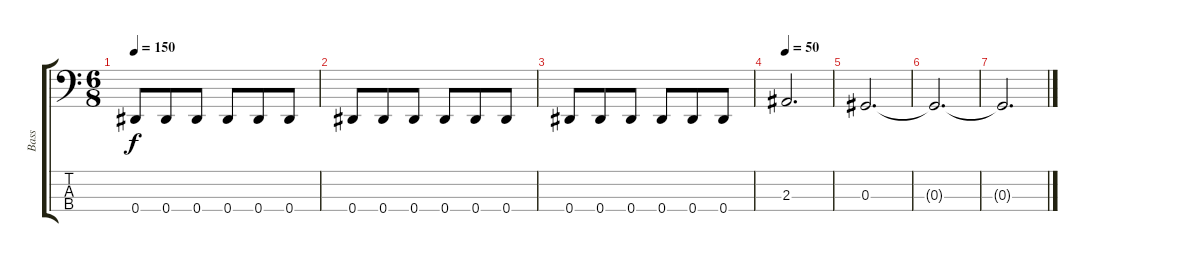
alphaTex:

\track ("Bass" "Bass") {instrument electricbassfinger}
\staff {score tabs}
\tuning (Gb2 Db2 Ab1 Eb1) {hide}
\ts (6 8)
\tempo 150
\clef f4
\ks c
0.4.8{dy f} 0.4.8 0.4.8 0.4.8 0.4.8 0.4.8 |
0.4.8 0.4.8 0.4.8 0.4.8 0.4.8 0.4.8 |
0.4.8 0.4.8 0.4.8 0.4.8 0.4.8 0.4.8 |
\tempo 50
2.3.2{d} |
0.3.2{d} |
0.3{t}.2{d} |
0.3{t}.2{d}
